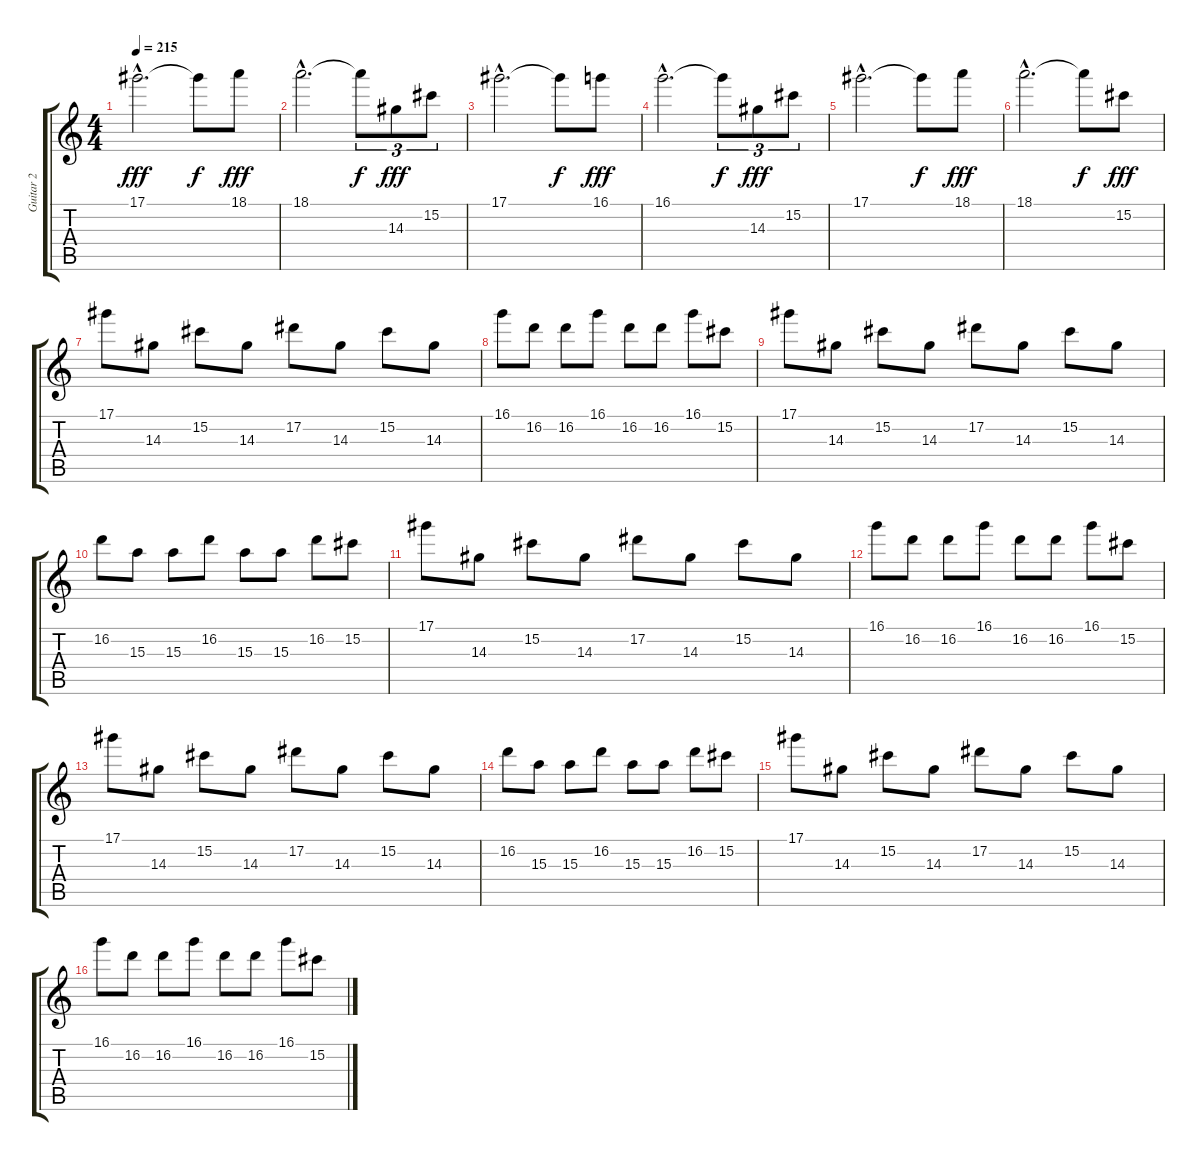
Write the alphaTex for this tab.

\track ("Guitar 2" "Guitar 2") {instrument distortionguitar}
\staff {score tabs}
\tuning (Eb4 Bb3 Gb3 Db3 Ab2 Eb2) {hide}
\ts (4 4)
\tempo 215
\clef g2
\ks c
17.1{hac}.2{d dy fff} 17.1{t}.8{dy f} 18.1.8{dy fff} |
18.1{hac}.2{d} 18.1{t}.8{tu (3 2) dy f} 14.3.8{tu (3 2) dy fff} 15.2.8{tu (3 2)} |
17.1{hac}.2{d} 17.1{t}.8{dy f} 16.1.8{dy fff} |
16.1{hac}.2{d} 16.1{t}.8{tu (3 2) dy f} 14.3.8{tu (3 2) dy fff} 15.2.8{tu (3 2)} |
17.1{hac}.2{d} 17.1{t}.8{dy f} 18.1.8{dy fff} |
18.1{hac}.2{d} 18.1{t}.8{dy f} 15.2.8{dy fff} |
17.1.8 14.3.8 15.2.8 14.3.8 17.2.8 14.3.8 15.2.8 14.3.8 |
16.1.8 16.2.8 16.2.8 16.1.8 16.2.8 16.2.8 16.1.8 15.2.8 |
17.1.8 14.3.8 15.2.8 14.3.8 17.2.8 14.3.8 15.2.8 14.3.8 |
16.2.8 15.3.8 15.3.8 16.2.8 15.3.8 15.3.8 16.2.8 15.2.8 |
17.1.8 14.3.8 15.2.8 14.3.8 17.2.8 14.3.8 15.2.8 14.3.8 |
16.1.8 16.2.8 16.2.8 16.1.8 16.2.8 16.2.8 16.1.8 15.2.8 |
17.1.8 14.3.8 15.2.8 14.3.8 17.2.8 14.3.8 15.2.8 14.3.8 |
16.2.8 15.3.8 15.3.8 16.2.8 15.3.8 15.3.8 16.2.8 15.2.8 |
17.1.8 14.3.8 15.2.8 14.3.8 17.2.8 14.3.8 15.2.8 14.3.8 |
16.1.8 16.2.8 16.2.8 16.1.8 16.2.8 16.2.8 16.1.8 15.2.8
